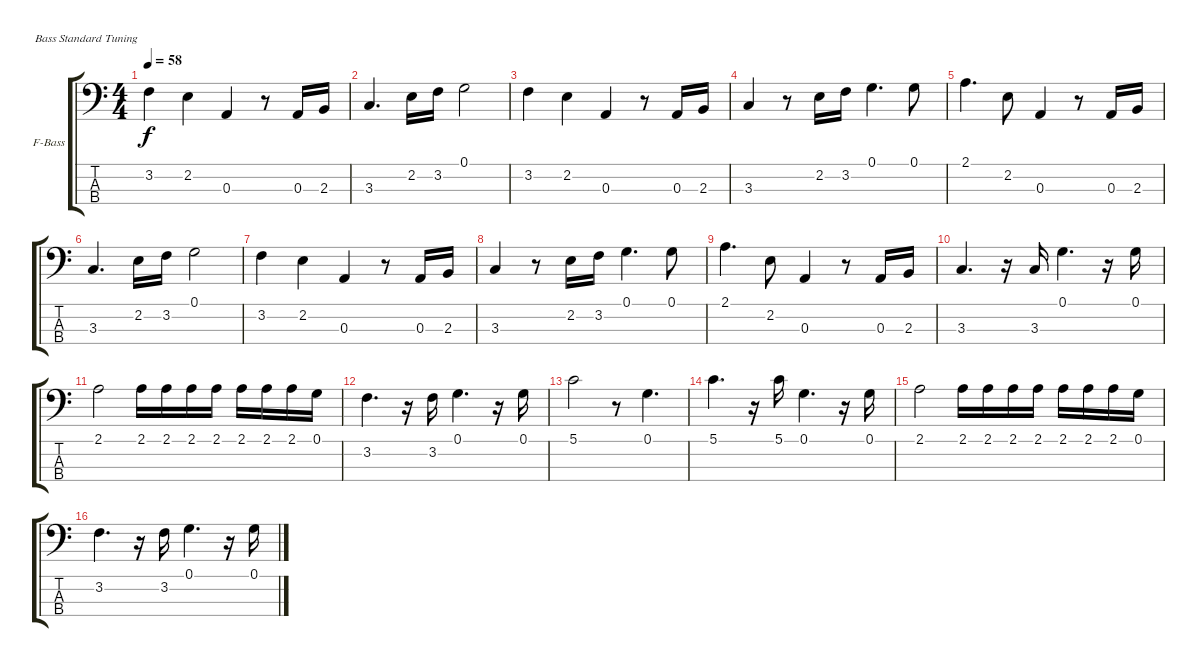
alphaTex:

\bracketExtendMode groupsimilarinstruments
\firstSystemTrackNameOrientation horizontal
\otherSystemsTrackNameOrientation horizontal
\track ("bass           " "F-Bass") {instrument fretlessbass}
\staff {score tabs}
\tuning (G2 D2 A1 E1)
\ts (4 4)
\tempo 58
\clef f4
\ks c
3.2.4{dy f} 2.2.4 0.3.4 r.8 0.3.16 2.3.16 |
3.3.4{d} 2.2.16 3.2.16 0.1.2 |
3.2.4 2.2.4 0.3.4 r.8 0.3.16 2.3.16 |
3.3.4 r.8 2.2.16 3.2.16 0.1.4{d} 0.1.8 |
2.1.4{d} 2.2.8 0.3.4 r.8 0.3.16 2.3.16 |
3.3.4{d} 2.2.16 3.2.16 0.1.2 |
3.2.4 2.2.4 0.3.4 r.8 0.3.16 2.3.16 |
3.3.4 r.8 2.2.16 3.2.16 0.1.4{d} 0.1.8 |
2.1.4{d} 2.2.8 0.3.4 r.8 0.3.16 2.3.16 |
3.3.4{d} r.16 3.3.16 0.1.4{d} r.16 0.1.16 |
2.1.2 2.1.16 2.1.16 2.1.16 2.1.16 2.1.16 2.1.16 2.1.16 0.1.16 |
3.2.4{d} r.16 3.2.16 0.1.4{d} r.16 0.1.16 |
5.1.2 r.8 0.1.4{d} |
5.1.4{d} r.16 5.1.16 0.1.4{d} r.16 0.1.16 |
2.1.2 2.1.16 2.1.16 2.1.16 2.1.16 2.1.16 2.1.16 2.1.16 0.1.16 |
3.2.4{d} r.16 3.2.16 0.1.4{d} r.16 0.1.16
